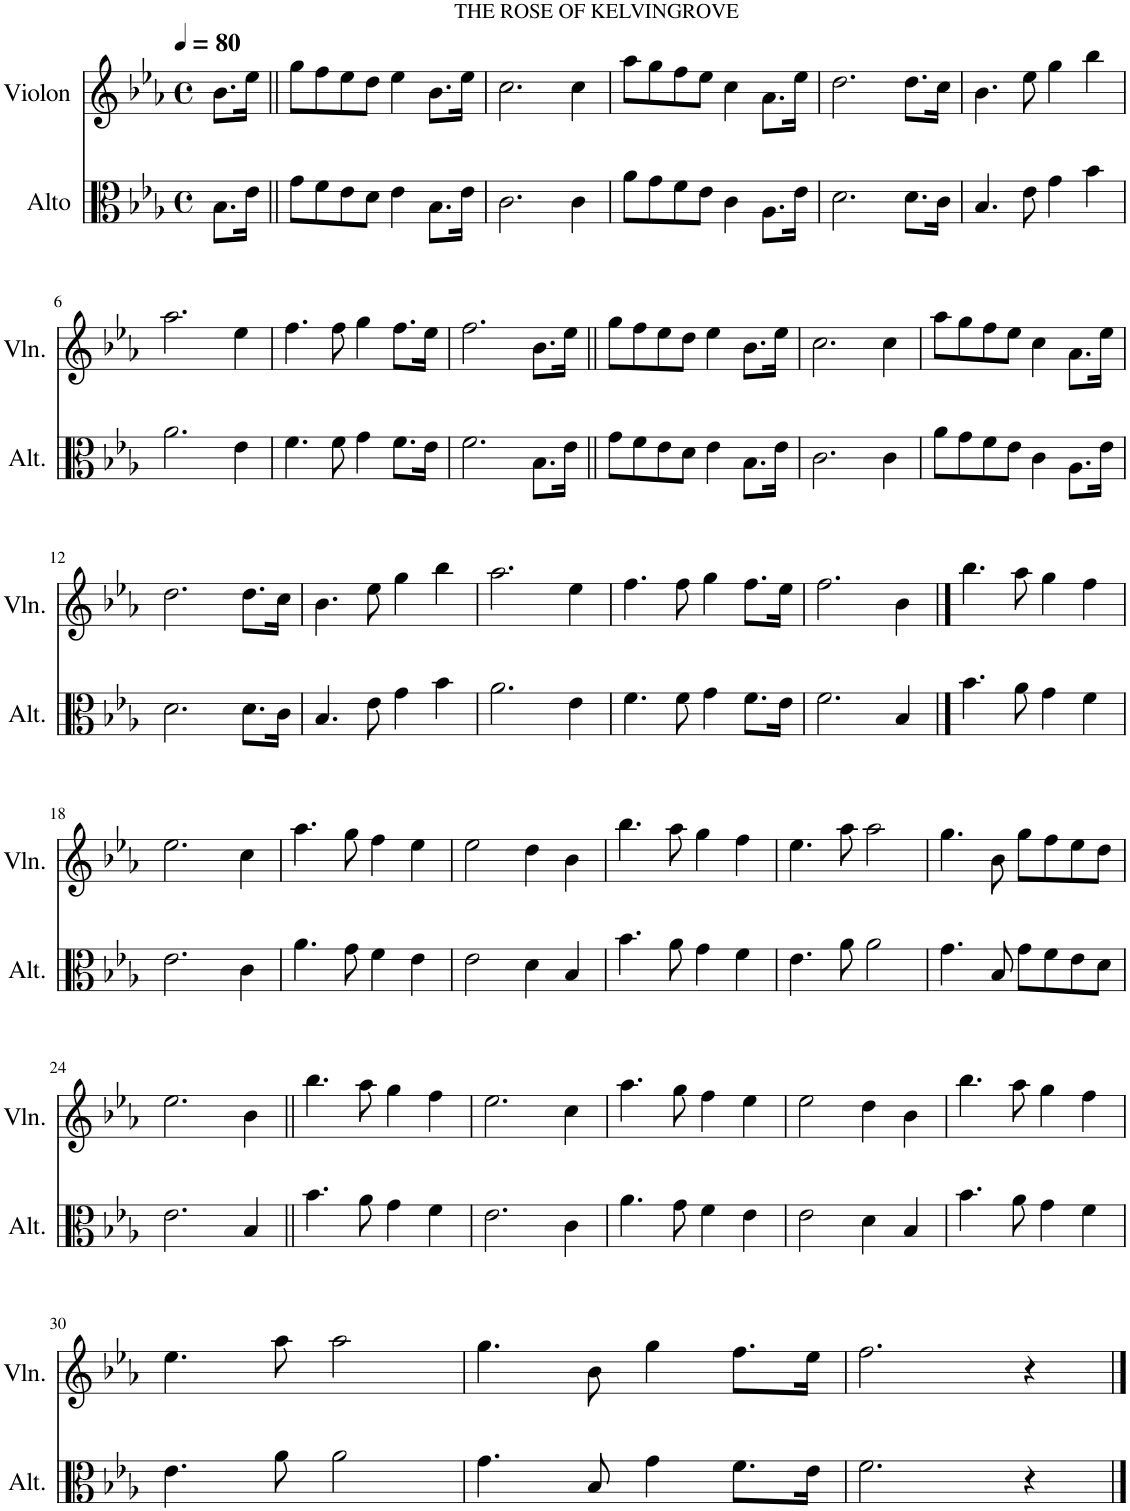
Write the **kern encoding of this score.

**kern	**kern
*part2	*part1
*staff2	*staff1
*I"Alto	*I"Violon
*I'Alt.	*I'Vln.
*clefC3	*clefG2
*k[b-e-a-]	*k[b-e-a-]
*M4/4	*M4/4
*met(c)	*met(c)
*MM80	*MM80
=	=
8.B-\L	8.b-\L
16e-\Jk	16ee-\Jk
=1||	=1||
8g\L	8gg\L
8f\	8ff\
8e-\	8ee-\
8d\J	8dd\J
4e-\	4ee-\
8.B-\L	8.b-\L
16e-\Jk	16ee-\Jk
=2	=2
!	!LO:TX:a:t=THE ROSE OF KELVINGROVE
2.c\	2.cc\
4c\	4cc\
=3	=3
8a-\L	8aa-\L
8g\	8gg\
8f\	8ff\
8e-\J	8ee-\J
4c\	4cc\
8.A-\L	8.a-\L
16e-\Jk	16ee-\Jk
=4	=4
2.d\	2.dd\
8.d\L	8.dd\L
16c\Jk	16cc\Jk
=5	=5
4.B-/	4.b-\
8e-\	8ee-\
4g\	4gg\
4b-\	4bb-\
!!LO:LB:g=z
=6	=6
2.a-\	2.aa-\
4e-\	4ee-\
=7	=7
4.f\	4.ff\
8f\	8ff\
4g\	4gg\
8.f\L	8.ff\L
16e-\Jk	16ee-\Jk
=8	=8
2.f\	2.ff\
8.B-\L	8.b-\L
16e-\Jk	16ee-\Jk
=9||	=9||
8g\L	8gg\L
8f\	8ff\
8e-\	8ee-\
8d\J	8dd\J
4e-\	4ee-\
8.B-\L	8.b-\L
16e-\Jk	16ee-\Jk
=10	=10
2.c\	2.cc\
4c\	4cc\
=11	=11
8a-\L	8aa-\L
8g\	8gg\
8f\	8ff\
8e-\J	8ee-\J
4c\	4cc\
8.A-\L	8.a-\L
16e-\Jk	16ee-\Jk
!!LO:LB:g=z
=12	=12
2.d\	2.dd\
8.d\L	8.dd\L
16c\Jk	16cc\Jk
=13	=13
4.B-/	4.b-\
8e-\	8ee-\
4g\	4gg\
4b-\	4bb-\
=14	=14
2.a-\	2.aa-\
4e-\	4ee-\
=15	=15
4.f\	4.ff\
8f\	8ff\
4g\	4gg\
8.f\L	8.ff\L
16e-\Jk	16ee-\Jk
=16	=16
2.f\	2.ff\
4B-/	4b-\
==17	==17
4.b-\	4.bb-\
8a-\	8aa-\
4g\	4gg\
4f\	4ff\
!!LO:LB:g=z
=18	=18
2.e-\	2.ee-\
4c\	4cc\
=19	=19
4.a-\	4.aa-\
8g\	8gg\
4f\	4ff\
4e-\	4ee-\
=20	=20
2e-\	2ee-\
4d\	4dd\
4B-/	4b-\
=21	=21
4.b-\	4.bb-\
8a-\	8aa-\
4g\	4gg\
4f\	4ff\
=22	=22
4.e-\	4.ee-\
8a-\	8aa-\
2a-\	2aa-\
=23	=23
4.g\	4.gg\
8B-/	8b-\
8g\L	8gg\L
8f\	8ff\
8e-\	8ee-\
8d\J	8dd\J
!!LO:LB:g=z
=24	=24
2.e-\	2.ee-\
4B-/	4b-\
=25||	=25||
4.b-\	4.bb-\
8a-\	8aa-\
4g\	4gg\
4f\	4ff\
=26	=26
2.e-\	2.ee-\
4c\	4cc\
=27	=27
4.a-\	4.aa-\
8g\	8gg\
4f\	4ff\
4e-\	4ee-\
=28	=28
2e-\	2ee-\
4d\	4dd\
4B-/	4b-\
=29	=29
4.b-\	4.bb-\
8a-\	8aa-\
4g\	4gg\
4f\	4ff\
!!LO:LB:g=z
=30	=30
4.e-\	4.ee-\
8a-\	8aa-\
2a-\	2aa-\
=31	=31
4.g\	4.gg\
8B-/	8b-\
4g\	4gg\
8.f\L	8.ff\L
16e-\Jk	16ee-\Jk
=32	=32
2.f\	2.ff\
4r	4r
==	==
*-	*-
